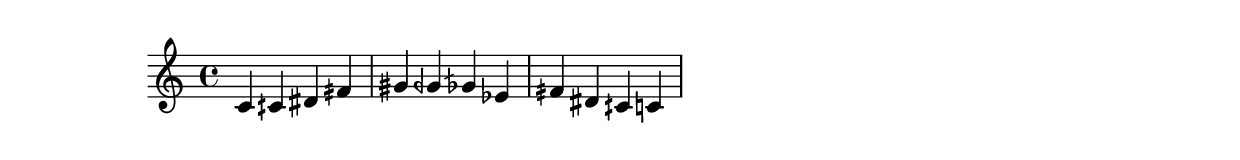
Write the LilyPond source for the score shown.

\version "2.13.36"

\header {
  lsrtags = "pitches, world-music"
  texidoc = "
Makam is a type of melody from Turkey using 1/9th-tone microtonal
alterations.  Consult the initialization file @samp{ly/makam.ly} for
details of pitch names and alterations.

"
  doctitle = "Makam example"
}

% Initialize makam settings
\include "makam.ly"

\relative c' {
  \set Staff.keySignature = #`((6 . ,(- KOMA)) (3 . ,BAKIYE))
  c4 cc db fk
  gbm4 gfc gfb efk
  fk4 db cc c
}
